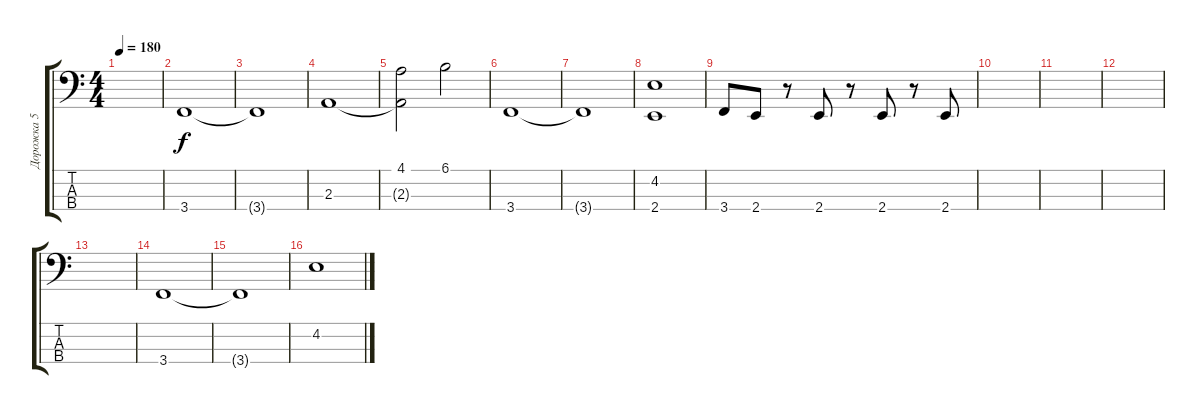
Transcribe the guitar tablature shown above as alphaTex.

\track ("Дорожка 5" "Дорожка 5") {instrument electricbasspick}
\staff {score tabs}
\tuning (F2 C2 G1 D1) {hide}
\ts (4 4)
\tempo 180
\clef f4
\ks c
|
3.4.1 |
3.4{t}.1 |
2.3.1 |
(4.1 2.3{t}).2 6.1.2 |
3.4.1 |
3.4{t}.1 |
(4.2 2.4).1 |
3.4.8 2.4.8 r.8 2.4.8 r.8 2.4.8 r.8 2.4.8 |
|
|
|
|
3.4.1 |
3.4{t}.1 |
4.2.1
